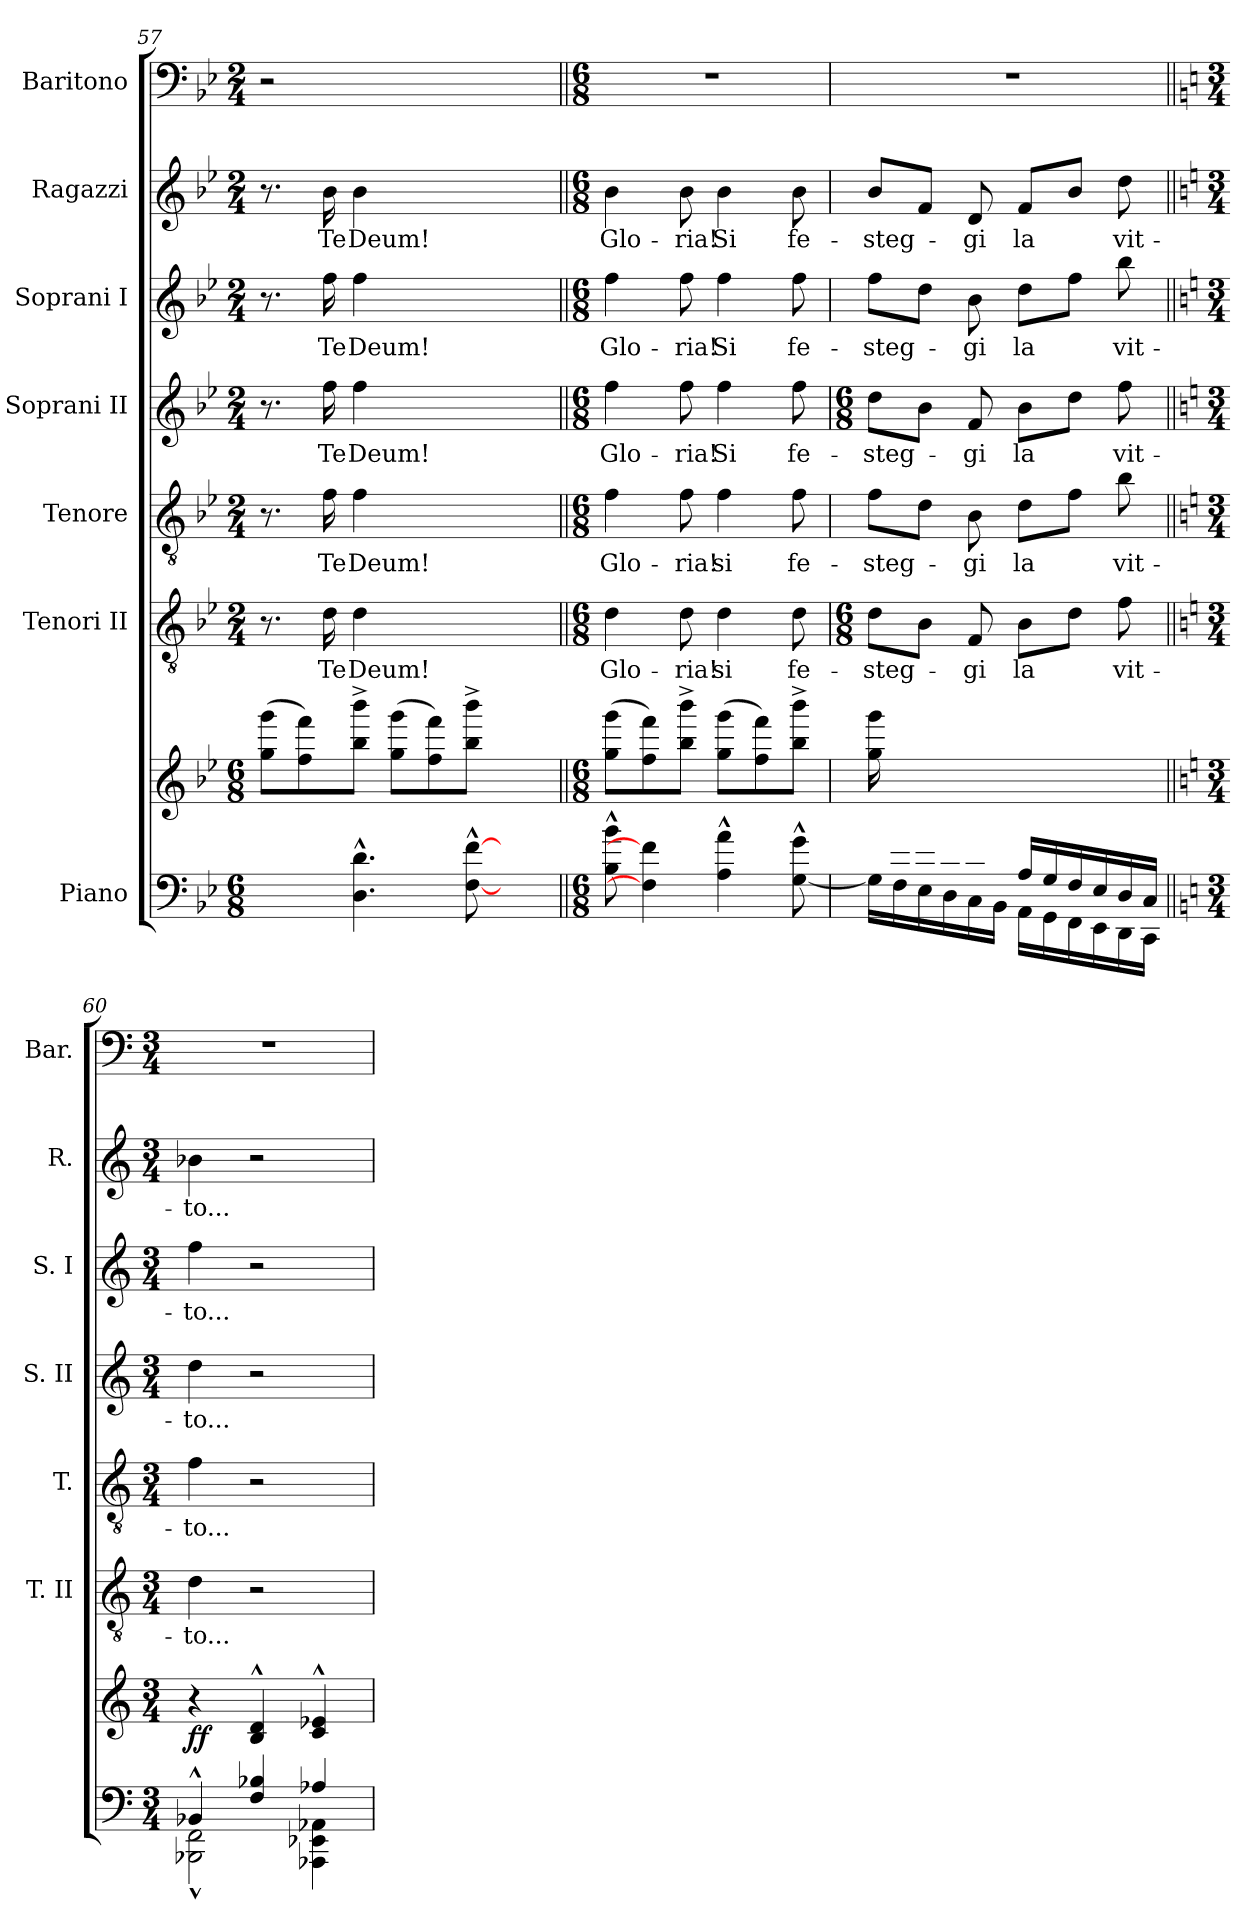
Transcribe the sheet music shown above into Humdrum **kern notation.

**kern	**kern	**dynam	**kern	**text	**kern	**text	**kern	**text	**kern	**text	**kern	**text	**kern
*part7	*part7	*part7	*part6	*part6	*part5	*part5	*part4	*part4	*part3	*part3	*part2	*part2	*part1
*staff8	*staff7	*staff7/8	*staff6	*staff6	*staff5	*staff5	*staff4	*staff4	*staff3	*staff3	*staff2	*staff2	*staff1
*I"Piano	*	*	*I"Tenori II	*	*I"Tenore	*	*I"Soprani II	*	*I"Soprani I	*	*I"Ragazzi	*	*I"Baritono
*	*	*	*I'T. II	*	*I'T.	*	*I'S. II	*	*I'S. I	*	*I'R.	*	*I'Bar.
*clefF4	*clefG2	*	*clefGv2	*	*clefGv2	*	*clefG2	*	*clefG2	*	*clefG2	*	*clefF4
*k[b-e-]	*k[b-e-]	*	*k[b-e-]	*	*k[b-e-]	*	*k[b-e-]	*	*k[b-e-]	*	*k[b-e-]	*	*k[b-e-]
*M6/8	*M6/8	*	*M2/4	*	*M2/4	*	*M2/4	*	*M2/4	*	*M2/4	*	*M2/4
=57	=57	=57	=57	=57	=57	=57	=57	=57	=57	=57	=57	=57	=57
4ryy	(8gg\ 8ggg\L	.	8.r	.	8.r	.	8.r	.	8.r	.	8.r	.	2r
.	8ff\ 8fff\)	.	.	.	.	.	.	.	.	.	.	.	.
!	!	!	!	!LO:LY:b	!	!LO:LY:b	!	!LO:LY:b	!	!LO:LY:b	!	!LO:LY:b	!
.	.	.	16d\	Te	16f\	Te	16ff\	Te	16ff\	Te	16b-\	Te	.
!	!	!	!	!LO:LY:b	!	!LO:LY:b	!	!LO:LY:b	!	!LO:LY:b	!	!LO:LY:b	!
4.D\^^ 4.d\^^	8bb-\^ 8bbb-\^J	.	4d\	Deum!	4f\	Deum!	4ff\	Deum!	4ff\	Deum!	4b-\	Deum!	.
.	(8gg\ 8ggg\L	.	.	.	.	.	.	.	.	.	.	.	.
.	8ff\ 8fff\)	.	2ryy	.	2ryy	.	2ryy	.	2ryy	.	2ryy	.	2ryy
[8F\^^ [8f\^^	8bb-\^ 8bbb-\^J	.	.	.	.	.	.	.	.	.	.	.	.
4ryy	4ryy	.	.	.	.	.	.	.	.	.	.	.	.
!!LO:PB:g=z
=58||	=58||	=58||	=58||	=58||	=58||	=58||	=58||	=58||	=58||	=58||	=58||	=58||	=58||
*M6/8	*M6/8	*	*M6/8	*	*M6/8	*	*M6/8	*	*M6/8	*	*M6/8	*	*M6/8
!	!	!	!	!LO:LY:b	!	!LO:LY:b	!	!LO:LY:b	!	!LO:LY:b	!	!LO:LY:b	!
8B-\^^ 8b-\^^	(8gg\ 8ggg\L	.	4d\	Glo-	4f\	Glo-	4ff\	Glo-	4ff\	Glo-	4b-\	Glo-	2.r
4F\] 4f\]	8ff\ 8fff\)	.	.	.	.	.	.	.	.	.	.	.	.
!	!	!	!	!LO:LY:b	!	!LO:LY:b	!	!LO:LY:b	!	!LO:LY:b	!	!LO:LY:b	!
.	8bb-\^ 8bbb-\^J	.	8d\	-ria!	8f\	-ria!	8ff\	-ria!	8ff\	-ria!	8b-\	-ria!	.
!	!	!	!	!LO:LY:b	!	!LO:LY:b	!	!LO:LY:b	!	!LO:LY:b	!	!LO:LY:b	!
4A\^^ 4a\^^	(8gg\ 8ggg\L	.	4d\	si	4f\	si	4ff\	Si	4ff\	Si	4b-\	Si	.
.	8ff\ 8fff\)	.	.	.	.	.	.	.	.	.	.	.	.
!	!	!	!	!LO:LY:b	!	!LO:LY:b	!	!LO:LY:b	!	!LO:LY:b	!	!LO:LY:b	!
[8G\^^ 8g\^^	8bb-\^ 8bbb-\^J	.	8d\	fe-	8f\	fe-	8ff\	fe-	8ff\	fe-	8b-\	fe-	.
=59	=59	=59	=59	=59	=59	=59	=59	=59	=59	=59	=59	=59	=59
*	*	*	*M6/8	*	*	*	*M6/8	*	*	*	*	*	*
*^	*	*	*	*	*	*	*	*	*	*	*	*	*
!	!	!	!	!	!LO:LY:b	!	!LO:LY:b	!	!LO:LY:b	!	!LO:LY:b	!	!LO:LY:b	!
16ryy	16G\LL]	16gg\ 16ggg\LL	.	8d\L	-steg-	8f\L	-steg-	8dd\L	-steg-	8ff\L	-steg-	8b-/L	-steg-	2.r
16f/	16F\	2ryy	.	.	.	.	.	.	.	.	.	.	.	.
16e-/	16E-\	.	.	8B-\J	.	8d\J	.	8b-\J	.	8dd\J	.	8f/J	.	.
16d/	16D\	.	.	.	.	.	.	.	.	.	.	.	.	.
!	!	!	!	!	!LO:LY:b	!	!LO:LY:b	!	!LO:LY:b	!	!LO:LY:b	!	!LO:LY:b	!
16c/	16C\	.	.	8F/	-gi	8B-\	-gi	8f/	-gi	8b-\	-gi	8d/	-gi	.
16B-/JJ	16BB-\JJ	.	.	.	.	.	.	.	.	.	.	.	.	.
!	!	!	!	!	!LO:LY:b	!	!LO:LY:b	!	!LO:LY:b	!	!LO:LY:b	!	!LO:LY:b	!
16A/LL	16AA\LL	.	.	8B-\L	la	8d\L	la	8b-\L	la	8dd\L	la	8f/L	la	.
16G/	16GG\	.	.	.	.	.	.	.	.	.	.	.	.	.
16F/	16FF\	.	.	8d\J	.	8f\J	.	8dd\J	.	8ff\J	.	8b-/J	.	.
16E-/	16EE-\	8.ryy	.	.	.	.	.	.	.	.	.	.	.	.
!	!	!	!	!	!LO:LY:b	!	!LO:LY:b	!	!LO:LY:b	!	!LO:LY:b	!	!LO:LY:b	!
16D/	16DD\	.	.	8f\	vit-	8b-\	vit-	8ff\	vit-	8bb-\	vit-	8dd\	vit-	.
16C/JJ	16CC\JJ	.	.	.	.	.	.	.	.	.	.	.	.	.
=60||	=60||	=60||	=60||	=60||	=60||	=60||	=60||	=60||	=60||	=60||	=60||	=60||	=60||	=60||
*k[]	*	*k[]	*	*k[]	*	*k[]	*	*k[]	*	*k[]	*	*k[]	*	*k[]
*M3/4	*	*M3/4	*	*M3/4	*	*M3/4	*	*M3/4	*	*M3/4	*	*M3/4	*	*M3/4
*	*	*	*	*	*	*	*	*	*	*	*	*	*	*MM138
!	!	!	!LO:DY:b	!	!LO:LY:b	!	!LO:LY:b	!	!LO:LY:b	!	!LO:LY:b	!	!LO:LY:b	!
4BB-X^^/	2BBB-X\^^ 2FF\^^	4r	ff	4d\	-to...	4f\	-to...	4dd\	-to...	4ff\	-to...	4b-X\	-to...	2.r
4F/ 4B-X/	.	4B/^^ 4d/^^	.	2r	.	2r	.	2r	.	2r	.	2r	.	.
4A-X/	4AAA-X\ 4EE-X\ 4AA-X\	4c/^^ 4e-X/^^	.	.	.	.	.	.	.	.	.	.	.	.
*v	*v	*	*	*	*	*	*	*	*	*	*	*	*	*
=	=	=	=	=	=	=	=	=	=	=	=	=	=
*-	*-	*-	*-	*-	*-	*-	*-	*-	*-	*-	*-	*-	*-
